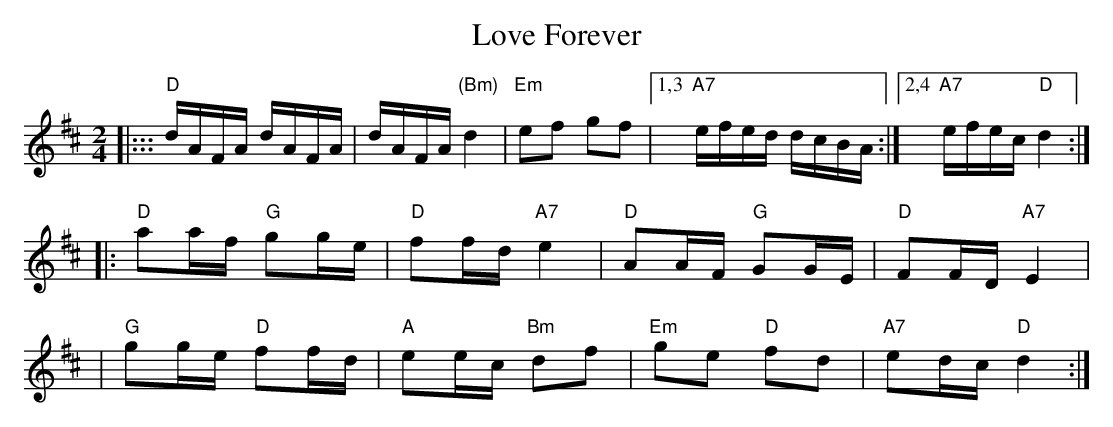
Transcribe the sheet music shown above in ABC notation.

X:1
T: Love Forever
M: 2/4
L: 1/16
K: D
|::: "D"dAFA dAFA | dAFA "(Bm)"d4 | "Em"e2f2 g2f2 \
|1,3 "A7"efed dcBA :|2,4 "A7"efec "D"d4 :|
|: "D"a2af "G"g2ge | "D"f2fd "A7"e4 | "D"A2AF "G"G2GE | "D"F2FD "A7"E4 |
|  "G"g2ge "D"f2fd | "A"e2ec "Bm"d2f2 | "Em"g2e2 "D"f2d2 | "A7"e2dc "D"d4 :|
